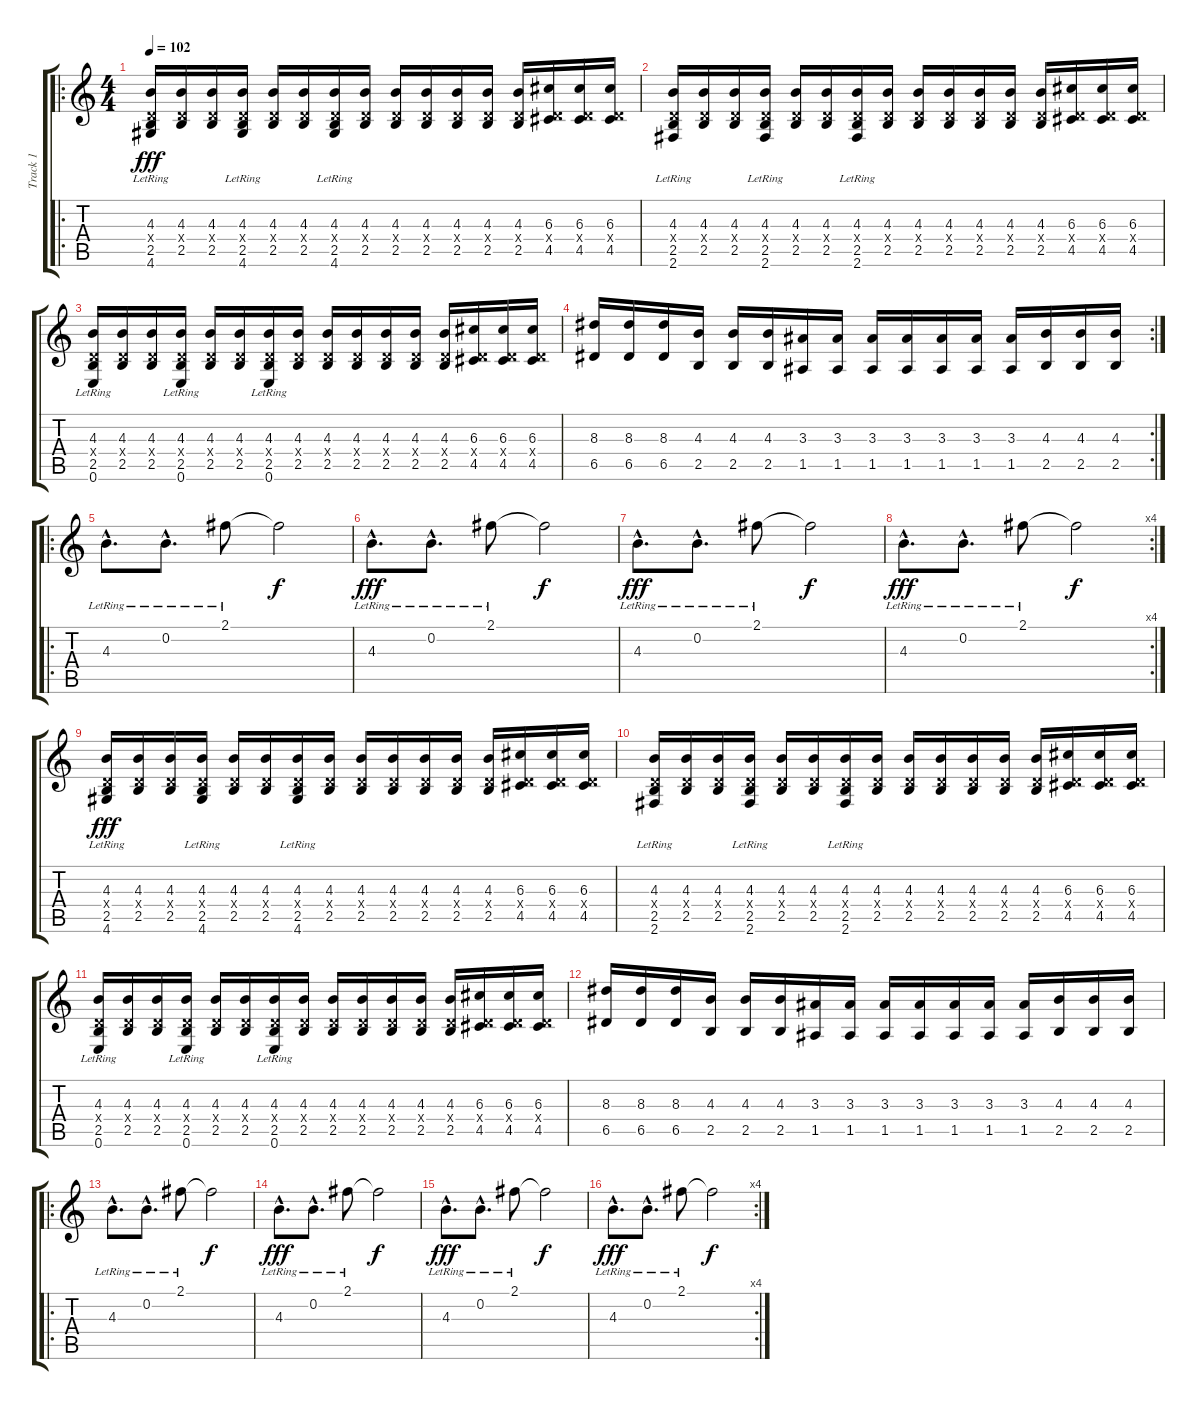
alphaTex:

\track ("Track 1" "Track 1") {instrument distortionguitar}
\staff {score tabs}
\tuning (E4 B3 G3 D3 A2 E2) {hide}
\ro
\ts (4 4)
\tempo 102
\clef g2
\ks c
(4.3 0.4{x} 2.5 4.6{lr}).16{dy fff instrument distortionguitar} (4.3 0.4{x} 2.5).16 (4.3 0.4{x} 2.5).16 (4.3 0.4{x} 2.5 4.6{lr}).16 (4.3 0.4{x} 2.5).16 (4.3 0.4{x} 2.5).16 (4.3 0.4{x} 2.5 4.6{lr}).16 (4.3 0.4{x} 2.5).16 (4.3 0.4{x} 2.5).16 (4.3 0.4{x} 2.5).16 (4.3 0.4{x} 2.5).16 (4.3 0.4{x} 2.5).16 (4.3 0.4{x} 2.5).16 (6.3 0.4{x} 4.5).16 (6.3 0.4{x} 4.5).16 (6.3 0.4{x} 4.5).16 |
(4.3 0.4{x} 2.5 2.6{lr}).16 (4.3 0.4{x} 2.5).16 (4.3 0.4{x} 2.5).16 (4.3 0.4{x} 2.5 2.6{lr}).16 (4.3 0.4{x} 2.5).16 (4.3 0.4{x} 2.5).16 (4.3 0.4{x} 2.5 2.6{lr}).16 (4.3 0.4{x} 2.5).16 (4.3 0.4{x} 2.5).16 (4.3 0.4{x} 2.5).16 (4.3 0.4{x} 2.5).16 (4.3 0.4{x} 2.5).16 (4.3 0.4{x} 2.5).16 (6.3 0.4{x} 4.5).16 (6.3 0.4{x} 4.5).16 (6.3 0.4{x} 4.5).16 |
(4.3 0.4{x} 2.5 0.6{lr}).16 (4.3 0.4{x} 2.5).16 (4.3 0.4{x} 2.5).16 (4.3 0.4{x} 2.5 0.6{lr}).16 (4.3 0.4{x} 2.5).16 (4.3 0.4{x} 2.5).16 (4.3 0.4{x} 2.5 0.6{lr}).16 (4.3 0.4{x} 2.5).16 (4.3 0.4{x} 2.5).16 (4.3 0.4{x} 2.5).16 (4.3 0.4{x} 2.5).16 (4.3 0.4{x} 2.5).16 (4.3 0.4{x} 2.5).16 (6.3 0.4{x} 4.5).16 (6.3 0.4{x} 4.5).16 (6.3 0.4{x} 4.5).16 |
\rc 2
(8.3 6.5).16 (8.3 6.5).16 (8.3 6.5).16 (4.3 2.5).16 (4.3 2.5).16 (4.3 2.5).16 (3.3 1.5).16 (3.3 1.5).16 (3.3 1.5).16 (3.3 1.5).16 (3.3 1.5).16 (3.3 1.5).16 (3.3 1.5).16 (4.3 2.5).16 (4.3 2.5).16 (4.3 2.5).16 |
\ro
4.3{hac lr}.8{d} 0.2{hac lr}.8{d} 2.1{lr}.8 2.1{t}.2{dy f} |
4.3{hac lr}.8{d dy fff} 0.2{hac lr}.8{d} 2.1{lr}.8 2.1{t}.2{dy f} |
4.3{hac lr}.8{d dy fff} 0.2{hac lr}.8{d} 2.1{lr}.8 2.1{t}.2{dy f} |
\rc 4
4.3{hac lr}.8{d dy fff} 0.2{hac lr}.8{d} 2.1{lr}.8 2.1{t}.2{dy f} |
(4.3 0.4{x} 2.5 4.6{lr}).16{dy fff} (4.3 0.4{x} 2.5).16 (4.3 0.4{x} 2.5).16 (4.3 0.4{x} 2.5 4.6{lr}).16 (4.3 0.4{x} 2.5).16 (4.3 0.4{x} 2.5).16 (4.3 0.4{x} 2.5 4.6{lr}).16 (4.3 0.4{x} 2.5).16 (4.3 0.4{x} 2.5).16 (4.3 0.4{x} 2.5).16 (4.3 0.4{x} 2.5).16 (4.3 0.4{x} 2.5).16 (4.3 0.4{x} 2.5).16 (6.3 0.4{x} 4.5).16 (6.3 0.4{x} 4.5).16 (6.3 0.4{x} 4.5).16 |
(4.3 0.4{x} 2.5 2.6{lr}).16 (4.3 0.4{x} 2.5).16 (4.3 0.4{x} 2.5).16 (4.3 0.4{x} 2.5 2.6{lr}).16 (4.3 0.4{x} 2.5).16 (4.3 0.4{x} 2.5).16 (4.3 0.4{x} 2.5 2.6{lr}).16 (4.3 0.4{x} 2.5).16 (4.3 0.4{x} 2.5).16 (4.3 0.4{x} 2.5).16 (4.3 0.4{x} 2.5).16 (4.3 0.4{x} 2.5).16 (4.3 0.4{x} 2.5).16 (6.3 0.4{x} 4.5).16 (6.3 0.4{x} 4.5).16 (6.3 0.4{x} 4.5).16 |
(4.3 0.4{x} 2.5 0.6{lr}).16 (4.3 0.4{x} 2.5).16 (4.3 0.4{x} 2.5).16 (4.3 0.4{x} 2.5 0.6{lr}).16 (4.3 0.4{x} 2.5).16 (4.3 0.4{x} 2.5).16 (4.3 0.4{x} 2.5 0.6{lr}).16 (4.3 0.4{x} 2.5).16 (4.3 0.4{x} 2.5).16 (4.3 0.4{x} 2.5).16 (4.3 0.4{x} 2.5).16 (4.3 0.4{x} 2.5).16 (4.3 0.4{x} 2.5).16 (6.3 0.4{x} 4.5).16 (6.3 0.4{x} 4.5).16 (6.3 0.4{x} 4.5).16 |
(8.3 6.5).16 (8.3 6.5).16 (8.3 6.5).16 (4.3 2.5).16 (4.3 2.5).16 (4.3 2.5).16 (3.3 1.5).16 (3.3 1.5).16 (3.3 1.5).16 (3.3 1.5).16 (3.3 1.5).16 (3.3 1.5).16 (3.3 1.5).16 (4.3 2.5).16 (4.3 2.5).16 (4.3 2.5).16 |
\ro
4.3{hac lr}.8{d} 0.2{hac lr}.8{d} 2.1{lr}.8 2.1{t}.2{dy f} |
4.3{hac lr}.8{d dy fff} 0.2{hac lr}.8{d} 2.1{lr}.8 2.1{t}.2{dy f} |
4.3{hac lr}.8{d dy fff} 0.2{hac lr}.8{d} 2.1{lr}.8 2.1{t}.2{dy f} |
\rc 4
4.3{hac lr}.8{d dy fff} 0.2{hac lr}.8{d} 2.1{lr}.8 2.1{t}.2{dy f}
